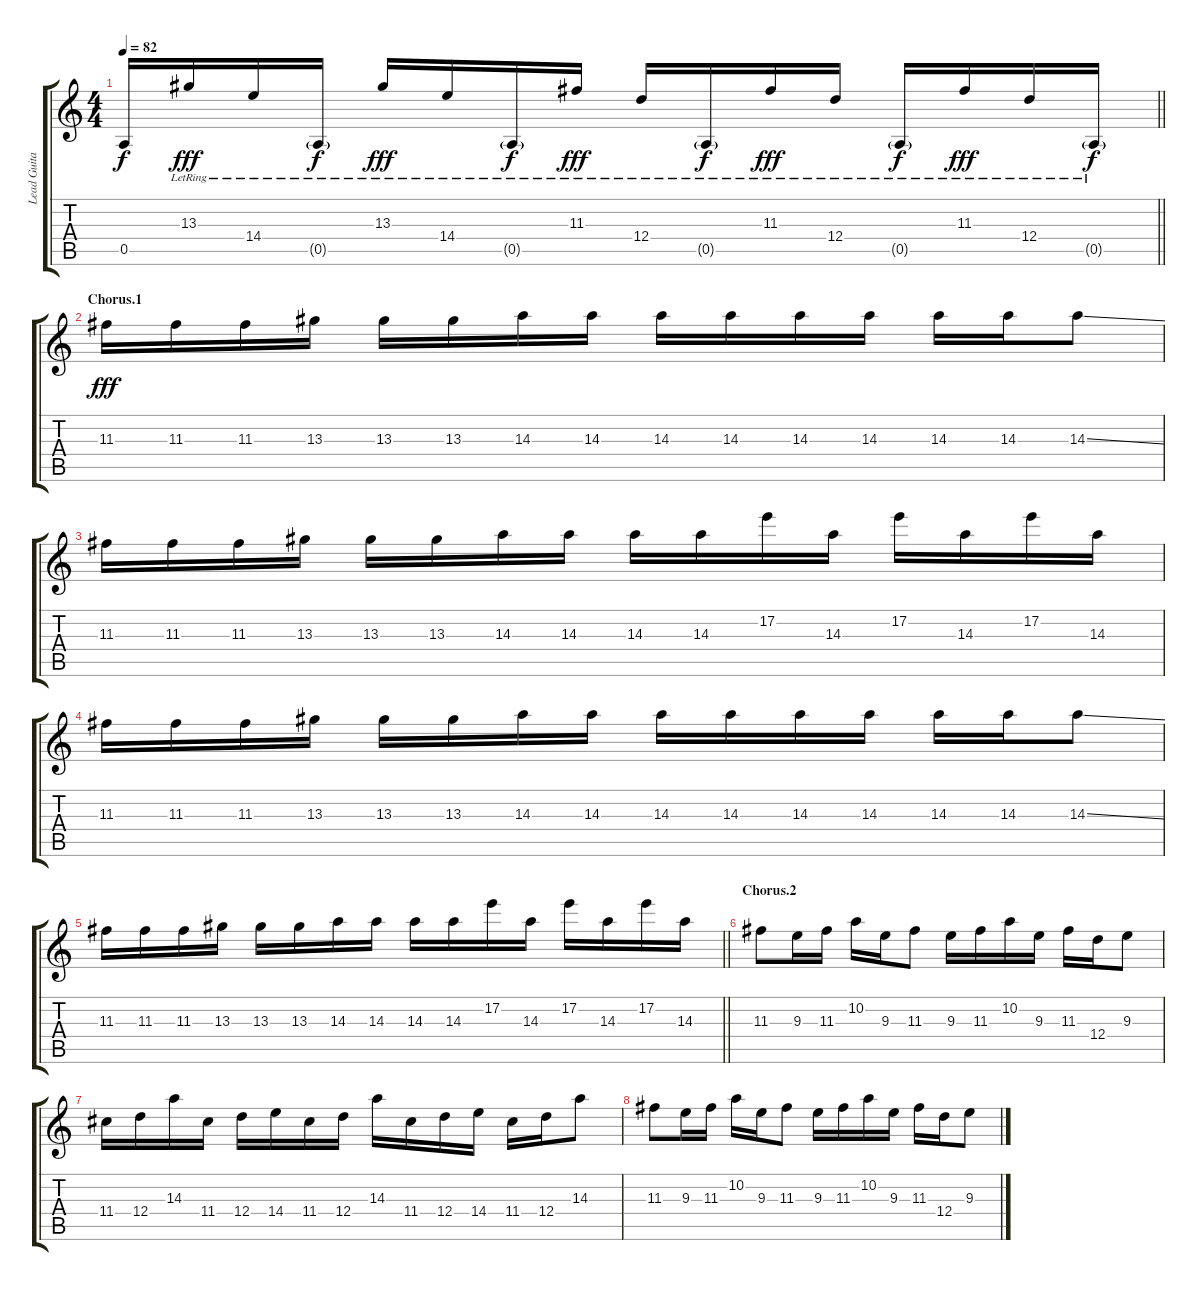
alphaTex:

\track ("Lead Guitar #2" "Lead Guita") {instrument electricguitarjazz}
\staff {score tabs}
\tuning (E4 B3 G3 D3 A2 E2) {hide}
\ts (4 4)
\tempo 82
\clef g2
\barLineRight lightlight
\ks c
0.5{t}.16{dy f} 13.3{lr}.16{dy fff} 14.4{lr}.16 0.5{g lr}.16{dy f} 13.3{lr}.16{dy fff} 14.4{lr}.16 0.5{g lr}.16{dy f} 11.3{lr}.16{dy fff} 12.4{lr}.16 0.5{g lr}.16{dy f} 11.3{lr}.16{dy fff} 12.4{lr}.16 0.5{g lr}.16{dy f} 11.3{lr}.16{dy fff} 12.4{lr}.16 0.5{g lr}.16{dy f} |
\section ("" "Chorus.1")
11.3.16{dy fff volume 12 instrument overdrivenguitar} 11.3.16 11.3.16 13.3.16 13.3.16 13.3.16 14.3.16 14.3.16 14.3.16 14.3.16 14.3.16 14.3.16 14.3.16 14.3.16 14.3{ss}.8 |
11.3.16 11.3.16 11.3.16 13.3.16 13.3.16 13.3.16 14.3.16 14.3.16 14.3.16 14.3.16 17.2.16 14.3.16 17.2.16 14.3.16 17.2.16 14.3.16 |
11.3.16 11.3.16 11.3.16 13.3.16 13.3.16 13.3.16 14.3.16 14.3.16 14.3.16 14.3.16 14.3.16 14.3.16 14.3.16 14.3.16 14.3{ss}.8 |
\barLineRight lightlight
11.3.16 11.3.16 11.3.16 13.3.16 13.3.16 13.3.16 14.3.16 14.3.16 14.3.16 14.3.16 17.2.16 14.3.16 17.2.16 14.3.16 17.2.16 14.3.16 |
\section ("" "Chorus.2")
11.3.8 9.3.16 11.3.16 10.2.16 9.3.16 11.3.8 9.3.16 11.3.16 10.2.16 9.3.16 11.3.16 12.4.16 9.3.8 |
11.4.16 12.4.16 14.3.16 11.4.16 12.4.16 14.4.16 11.4.16 12.4.16 14.3.16 11.4.16 12.4.16 14.4.16 11.4.16 12.4.16 14.3.8 |
11.3.8 9.3.16 11.3.16 10.2.16 9.3.16 11.3.8 9.3.16 11.3.16 10.2.16 9.3.16 11.3.16 12.4.16 9.3.8
